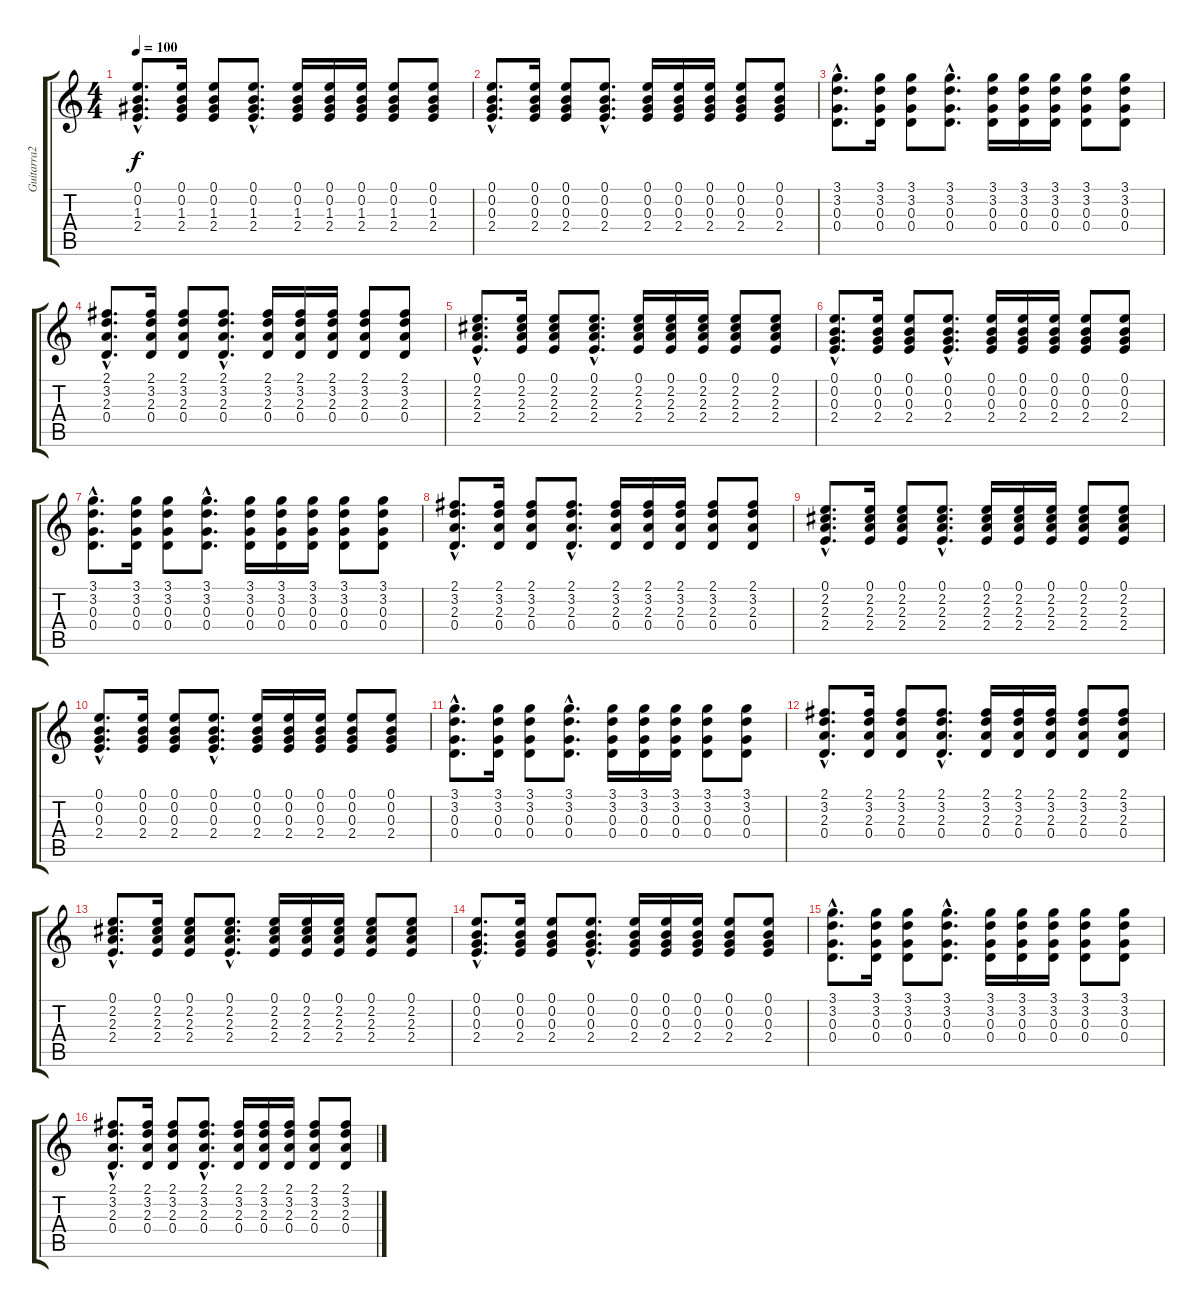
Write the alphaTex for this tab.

\track ("Guitarra2" "Guitarra2") {instrument acousticguitarsteel}
\staff {score tabs}
\tuning (E4 B3 G3 D3 A2 E2) {hide}
\ts (4 4)
\tempo 100
\clef g2
\ks c
(0.1{hac} 0.2{hac} 1.3{hac} 2.4{hac}).8{d dy f} (0.1 0.2 1.3 2.4).16 (0.1 0.2 1.3 2.4).8 (0.1{hac} 0.2{hac} 1.3{hac} 2.4{hac}).8{d} (0.1 0.2 1.3 2.4).16 (0.1 0.2 1.3 2.4).16 (0.1 0.2 1.3 2.4).16 (0.1 0.2 1.3 2.4).8 (0.1 0.2 1.3 2.4).8 |
(0.1{hac} 0.2{hac} 0.3{hac} 2.4{hac}).8{d} (0.1 0.2 0.3 2.4).16 (0.1 0.2 0.3 2.4).8 (0.1{hac} 0.2{hac} 0.3{hac} 2.4{hac}).8{d} (0.1 0.2 0.3 2.4).16 (0.1 0.2 0.3 2.4).16 (0.1 0.2 0.3 2.4).16 (0.1 0.2 0.3 2.4).8 (0.1 0.2 0.3 2.4).8 |
(3.1{hac} 3.2{hac} 0.3{hac} 0.4{hac}).8{d} (3.1 3.2 0.3 0.4).16 (3.1 3.2 0.3 0.4).8 (3.1{hac} 3.2{hac} 0.3{hac} 0.4{hac}).8{d} (3.1 3.2 0.3 0.4).16 (3.1 3.2 0.3 0.4).16 (3.1 3.2 0.3 0.4).16 (3.1 3.2 0.3 0.4).8 (3.1 3.2 0.3 0.4).8 |
(2.1{hac} 3.2{hac} 2.3{hac} 0.4{hac}).8{d} (2.1 3.2 2.3 0.4).16 (2.1 3.2 2.3 0.4).8 (2.1{hac} 3.2{hac} 2.3{hac} 0.4{hac}).8{d} (2.1 3.2 2.3 0.4).16 (2.1 3.2 2.3 0.4).16 (2.1 3.2 2.3 0.4).16 (2.1 3.2 2.3 0.4).8 (2.1 3.2 2.3 0.4).8 |
(0.1{hac} 2.2{hac} 2.3{hac} 2.4{hac}).8{d} (0.1 2.2 2.3 2.4).16 (0.1 2.2 2.3 2.4).8 (0.1{hac} 2.2{hac} 2.3{hac} 2.4{hac}).8{d} (0.1 2.2 2.3 2.4).16 (0.1 2.2 2.3 2.4).16 (0.1 2.2 2.3 2.4).16 (0.1 2.2 2.3 2.4).8 (0.1 2.2 2.3 2.4).8 |
(0.1{hac} 0.2{hac} 0.3{hac} 2.4{hac}).8{d} (0.1 0.2 0.3 2.4).16 (0.1 0.2 0.3 2.4).8 (0.1{hac} 0.2{hac} 0.3{hac} 2.4{hac}).8{d} (0.1 0.2 0.3 2.4).16 (0.1 0.2 0.3 2.4).16 (0.1 0.2 0.3 2.4).16 (0.1 0.2 0.3 2.4).8 (0.1 0.2 0.3 2.4).8 |
(3.1{hac} 3.2{hac} 0.3{hac} 0.4{hac}).8{d} (3.1 3.2 0.3 0.4).16 (3.1 3.2 0.3 0.4).8 (3.1{hac} 3.2{hac} 0.3{hac} 0.4{hac}).8{d} (3.1 3.2 0.3 0.4).16 (3.1 3.2 0.3 0.4).16 (3.1 3.2 0.3 0.4).16 (3.1 3.2 0.3 0.4).8 (3.1 3.2 0.3 0.4).8 |
(2.1{hac} 3.2{hac} 2.3{hac} 0.4{hac}).8{d} (2.1 3.2 2.3 0.4).16 (2.1 3.2 2.3 0.4).8 (2.1{hac} 3.2{hac} 2.3{hac} 0.4{hac}).8{d} (2.1 3.2 2.3 0.4).16 (2.1 3.2 2.3 0.4).16 (2.1 3.2 2.3 0.4).16 (2.1 3.2 2.3 0.4).8 (2.1 3.2 2.3 0.4).8 |
(0.1{hac} 2.2{hac} 2.3{hac} 2.4{hac}).8{d} (0.1 2.2 2.3 2.4).16 (0.1 2.2 2.3 2.4).8 (0.1{hac} 2.2{hac} 2.3{hac} 2.4{hac}).8{d} (0.1 2.2 2.3 2.4).16 (0.1 2.2 2.3 2.4).16 (0.1 2.2 2.3 2.4).16 (0.1 2.2 2.3 2.4).8 (0.1 2.2 2.3 2.4).8 |
(0.1{hac} 0.2{hac} 0.3{hac} 2.4{hac}).8{d} (0.1 0.2 0.3 2.4).16 (0.1 0.2 0.3 2.4).8 (0.1{hac} 0.2{hac} 0.3{hac} 2.4{hac}).8{d} (0.1 0.2 0.3 2.4).16 (0.1 0.2 0.3 2.4).16 (0.1 0.2 0.3 2.4).16 (0.1 0.2 0.3 2.4).8 (0.1 0.2 0.3 2.4).8 |
(3.1{hac} 3.2{hac} 0.3{hac} 0.4{hac}).8{d} (3.1 3.2 0.3 0.4).16 (3.1 3.2 0.3 0.4).8 (3.1{hac} 3.2{hac} 0.3{hac} 0.4{hac}).8{d} (3.1 3.2 0.3 0.4).16 (3.1 3.2 0.3 0.4).16 (3.1 3.2 0.3 0.4).16 (3.1 3.2 0.3 0.4).8 (3.1 3.2 0.3 0.4).8 |
(2.1{hac} 3.2{hac} 2.3{hac} 0.4{hac}).8{d} (2.1 3.2 2.3 0.4).16 (2.1 3.2 2.3 0.4).8 (2.1{hac} 3.2{hac} 2.3{hac} 0.4{hac}).8{d} (2.1 3.2 2.3 0.4).16 (2.1 3.2 2.3 0.4).16 (2.1 3.2 2.3 0.4).16 (2.1 3.2 2.3 0.4).8 (2.1 3.2 2.3 0.4).8 |
(0.1{hac} 2.2{hac} 2.3{hac} 2.4{hac}).8{d} (0.1 2.2 2.3 2.4).16 (0.1 2.2 2.3 2.4).8 (0.1{hac} 2.2{hac} 2.3{hac} 2.4{hac}).8{d} (0.1 2.2 2.3 2.4).16 (0.1 2.2 2.3 2.4).16 (0.1 2.2 2.3 2.4).16 (0.1 2.2 2.3 2.4).8 (0.1 2.2 2.3 2.4).8 |
(0.1{hac} 0.2{hac} 0.3{hac} 2.4{hac}).8{d} (0.1 0.2 0.3 2.4).16 (0.1 0.2 0.3 2.4).8 (0.1{hac} 0.2{hac} 0.3{hac} 2.4{hac}).8{d} (0.1 0.2 0.3 2.4).16 (0.1 0.2 0.3 2.4).16 (0.1 0.2 0.3 2.4).16 (0.1 0.2 0.3 2.4).8 (0.1 0.2 0.3 2.4).8 |
(3.1{hac} 3.2{hac} 0.3{hac} 0.4{hac}).8{d} (3.1 3.2 0.3 0.4).16 (3.1 3.2 0.3 0.4).8 (3.1{hac} 3.2{hac} 0.3{hac} 0.4{hac}).8{d} (3.1 3.2 0.3 0.4).16 (3.1 3.2 0.3 0.4).16 (3.1 3.2 0.3 0.4).16 (3.1 3.2 0.3 0.4).8 (3.1 3.2 0.3 0.4).8 |
(2.1{hac} 3.2{hac} 2.3{hac} 0.4{hac}).8{d} (2.1 3.2 2.3 0.4).16 (2.1 3.2 2.3 0.4).8 (2.1{hac} 3.2{hac} 2.3{hac} 0.4{hac}).8{d} (2.1 3.2 2.3 0.4).16 (2.1 3.2 2.3 0.4).16 (2.1 3.2 2.3 0.4).16 (2.1 3.2 2.3 0.4).8 (2.1 3.2 2.3 0.4).8
